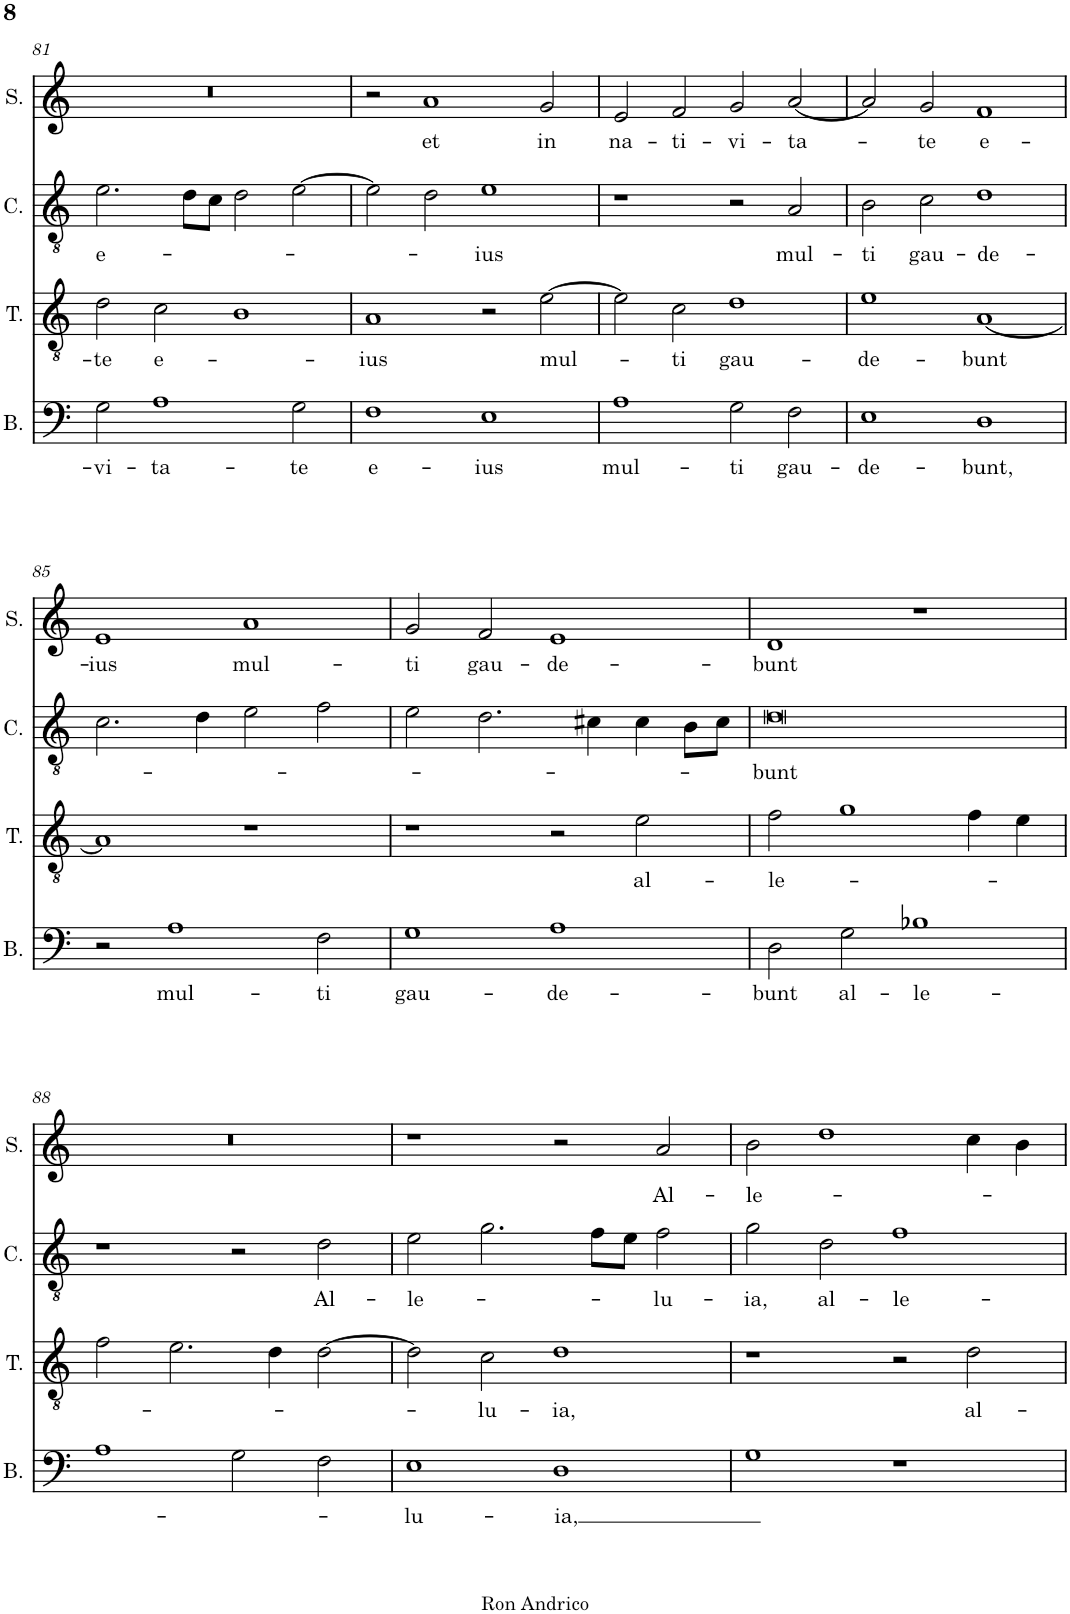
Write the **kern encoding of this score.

**kern	**text	**kern	**text	**kern	**text	**kern	**text
*part4	*part4	*part3	*part3	*part2	*part2	*part1	*part1
*staff4	*staff4	*staff3	*staff3	*staff2	*staff2	*staff1	*staff1
*I"Bassus	*	*I"Tenor	*	*I"Contratenor	*	*I"Superius	*
*I'B.	*	*I'T.	*	*I'C.	*	*I'S.	*
!!LO:PB:g=z
*clefF4	*	*clefGv2	*	*clefGv2	*	*clefG2	*
*k[]	*	*k[]	*	*k[]	*	*k[]	*
*M4/2	*	*M4/2	*	*M4/2	*	*M4/2	*
=81	=81	=81	=81	=81	=81	=81	=81
!	!LO:LY:b	!	!LO:LY:b	!	!LO:LY:b	!	!
2G\	-vi-	2d\	-te	2.e\	e-	0r	.
!	!LO:LY:b	!	!LO:LY:b	!	!	!	!
1A	-ta-	2c\	e-	.	.	.	.
.	.	.	.	8d\L	.	.	.
.	.	.	.	8c\J	.	.	.
.	.	1B	.	2d\	.	.	.
!	!LO:LY:b	!	!	!	!	!	!
2G\	-te	.	.	[2e\	.	.	.
=82	=82	=82	=82	=82	=82	=82	=82
!	!LO:LY:b	!	!LO:LY:b	!	!	!	!
1F	e-	1A	-ius	2e\]	.	2r	.
!	!	!	!	!	!	!	!LO:LY:b
.	.	.	.	2d\	.	1a	et
!	!LO:LY:b	!	!	!	!LO:LY:b	!	!
1E	-ius	2r	.	1e	-ius	.	.
!	!	!	!LO:LY:b	!	!	!	!LO:LY:b
.	.	[2e\	mul-	.	.	2g/	in
=83	=83	=83	=83	=83	=83	=83	=83
!	!LO:LY:b	!	!	!	!	!	!LO:LY:b
1A	mul-	2e\]	.	1r	.	2e/	na-
!	!	!	!LO:LY:b	!	!	!	!LO:LY:b
.	.	2c\	-ti	.	.	2f/	-ti-
!	!LO:LY:b	!	!LO:LY:b	!	!	!	!LO:LY:b
2G\	-ti	1d	gau-	2r	.	2g/	-vi-
!	!LO:LY:b	!	!	!	!LO:LY:b	!	!LO:LY:b
2F\	gau-	.	.	2A/	mul-	[2a/	-ta-
=84	=84	=84	=84	=84	=84	=84	=84
!	!LO:LY:b	!	!LO:LY:b	!	!LO:LY:b	!	!
1E	-de-	1e	-de-	2B\	-ti	2a/]	.
!	!	!	!	!	!LO:LY:b	!	!LO:LY:b
.	.	.	.	2c\	gau-	2g/	-te
!	!LO:LY:b	!	!LO:LY:b	!	!LO:LY:b	!	!LO:LY:b
1D	-bunt,	[1A	-bunt	1d	-de-	1f	e-
!!LO:LB:g=z
=85	=85	=85	=85	=85	=85	=85	=85
!	!	!	!	!	!	!	!LO:LY:b
2r	.	1A]	.	2.c\	.	1e	-ius
!	!LO:LY:b	!	!	!	!	!	!
1A	mul-	.	.	.	.	.	.
.	.	.	.	4d\	.	.	.
!	!	!	!	!	!	!	!LO:LY:b
.	.	1r	.	2e\	.	1a	mul-
!	!LO:LY:b	!	!	!	!	!	!
2F\	-ti	.	.	2f\	.	.	.
=86	=86	=86	=86	=86	=86	=86	=86
!	!LO:LY:b	!	!	!	!	!	!LO:LY:b
1G	gau-	1r	.	2e\	.	2g/	-ti
!	!	!	!	!	!	!	!LO:LY:b
.	.	.	.	2.d\	.	2f/	gau-
!	!LO:LY:b	!	!	!	!	!	!LO:LY:b
1A	-de-	2r	.	.	.	1e	-de-
.	.	.	.	4c#X\	.	.	.
!	!	!	!LO:LY:b	!	!	!	!
.	.	2e\	al-	4c#\	.	.	.
.	.	.	.	8B\L	.	.	.
.	.	.	.	8c#\J	.	.	.
=87	=87	=87	=87	=87	=87	=87	=87
!	!LO:LY:b	!	!LO:LY:b	!	!LO:LY:b	!	!LO:LY:b
2D\	-bunt	2f\	-le-	0d	-bunt	1d	-bunt
!	!LO:LY:b	!	!	!	!	!	!
2G\	al-	1g	.	.	.	.	.
!	!LO:LY:b	!	!	!	!	!	!
1B-X	-le-	.	.	.	.	1r	.
.	.	4f\	.	.	.	.	.
.	.	4e\	.	.	.	.	.
!!LO:LB:g=z
=88	=88	=88	=88	=88	=88	=88	=88
1A	.	2f\	.	1r	.	0r	.
.	.	2.e\	.	.	.	.	.
2G\	.	.	.	2r	.	.	.
.	.	4d\	.	.	.	.	.
!	!	!	!	!	!LO:LY:b	!	!
2F\	.	[2d\	.	2d\	Al-	.	.
=89	=89	=89	=89	=89	=89	=89	=89
!	!LO:LY:b	!	!	!	!LO:LY:b	!	!
1E	-lu-	2d\]	.	2e\	-le-	1r	.
!	!	!	!LO:LY:b	!	!	!	!
.	.	2c\	-lu-	2.g\	.	.	.
!	!LO:LY:b	!	!LO:LY:b	!	!	!	!
1D	-ia,	1d	-ia,	.	.	2r	.
.	.	.	.	8f\L	.	.	.
.	.	.	.	8e\J	.	.	.
!	!	!	!	!	!LO:LY:b	!	!LO:LY:b
.	.	.	.	2f\	-lu-	2a/	Al-
=90	=90	=90	=90	=90	=90	=90	=90
!	!	!	!	!	!LO:LY:b	!	!LO:LY:b
1G	.	1r	.	2g\	-ia,	2b\	-le-
!	!	!	!	!	!LO:LY:b	!	!
.	.	.	.	2d\	al-	1dd	.
!	!	!	!	!	!LO:LY:b	!	!
1r	.	2r	.	1f	-le-	.	.
!	!	!	!LO:LY:b	!	!	!	!
.	.	2d\	al-	.	.	4cc\	.
.	.	.	.	.	.	4b\	.
=	=	=	=	=	=	=	=
*-	*-	*-	*-	*-	*-	*-	*-
